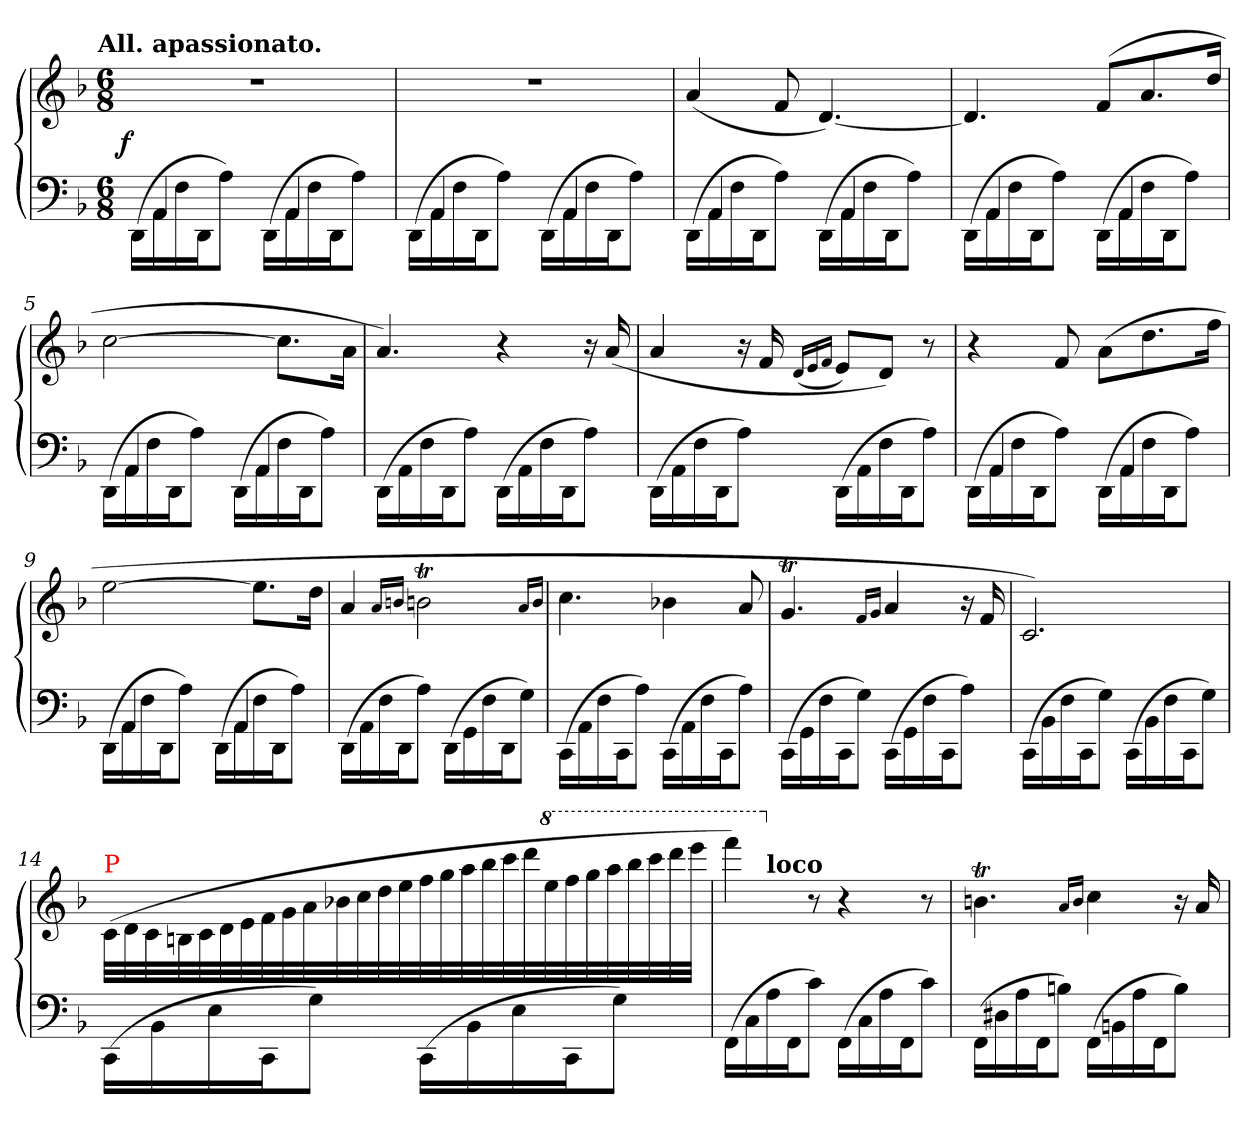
**kern	**kern	**dynam
*part1	*part1	*part1
*staff2	*staff1	*staff1/2
*clefF4	*clefG2	*
*k[b-]	*k[b-]	*
*d:	*d:	*
!!LO:TX:omd:t=All. apassionato.
*M6/8	*M6/8	*
*MM192	*MM192	*
=1	=1	=1
*^	*	*
!	!	!	!LO:DY:rj
(>16DD\LL	16ryy	2.r	f
16AA	4AA/	.	.
16F	.	.	.
16DDJ	.	.	.
8AJ)	.	.	.
.	16ryy	.	.
(16DD\LL	16ryy	.	.
16AA	4AA/	.	.
16F	.	.	.
16DDJ	.	.	.
8AJ)	.	.	.
.	16ryy	.	.
=2	=2	=2	=2
(>16DD\LL	16ryy	2.r	.
16AA	4AA/	.	.
16F	.	.	.
16DDJ	.	.	.
8AJ)	.	.	.
.	16ryy	.	.
(>16DD\LL	16ryy	.	.
16AA	4AA/	.	.
16F	.	.	.
16DDJ	.	.	.
8AJ)	.	.	.
.	16ryy	.	.
=3	=3	=3	=3
(>16DD\LL	16ryy	(<4a	.
16AA	4AA/	.	.
16F	.	.	.
16DDJ	.	.	.
8AJ)	.	8f	.
.	16ryy	.	.
(>16DD\LL	16ryy	[4.d)	.
16AA	4AA/	.	.
16F	.	.	.
16DDJ	.	.	.
8AJ)	.	.	.
.	16ryy	.	.
=4	=4	=4	=4
(>16DD\LL	16ryy	4.d]	.
16AA	4AA/	.	.
16F	.	.	.
16DDJ	.	.	.
8AJ)	.	.	.
.	16ryy	.	.
(>16DD\LL	16ryy	(>8fL	.
16AA	4AA/	.	.
16F	.	8.a	.
16DDJ	.	.	.
8AJ)	.	.	.
.	16ryy	16ddJk	.
=5	=5	=5	=5
(>16DD\LL	16ryy	[2cc	.
16AA	4AA/	.	.
16F	.	.	.
16DDJ	.	.	.
8AJ)	.	.	.
.	16ryy	.	.
(>16DD\LL	16ryy	.	.
16AA	4AA/	.	.
16F	.	8.ccL]	.
16DDJ	.	.	.
8AJ)	.	.	.
.	16ryy	16aJk	.
*v	*v	*	*
=6	=6	=6
(>16DD\LL	4.a)	.
16AA	.	.
16F	.	.
16DDJ	.	.
8AJ)	.	.
(>16DD\LL	4r	.
16AA	.	.
16F	.	.
16DDJ	.	.
8AJ)	16r	.
.	(>16a	.
=7	=7	=7
(>16DD\LL	4a	.
16AA	.	.
16F	.	.
16DDJ	.	.
8AJ)	16r	.
.	16f	.
.	(<16qqd/LL	.
.	16qqe	.
.	16qqfJJ	.
(>16DD\LL	8eL)	.
16AA	.	.
16F	8dJ)	.
16DDJ	.	.
8AJ)	8r	.
=8	=8	=8
*^	*	*
(>16DD\LL	16ryy	4r	.
16AA	4AA/	.	.
16F	.	.	.
16DDJ	.	.	.
8AJ)	.	8f	.
.	16ryy	.	.
(>16DD\LL	16ryy	(>8aL	.
16AA	4AA/	.	.
16F	.	8.dd	.
16DDJ	.	.	.
8AJ)	.	.	.
.	16ryy	16ffJk	.
=9	=9	=9	=9
(>16DD\LL	16ryy	[2ee	.
16AA	4AA/	.	.
16F	.	.	.
16DDJ	.	.	.
8AJ)	.	.	.
.	16ryy	.	.
(>16DD\LL	16ryy	.	.
16AA	4AA/	.	.
16F	.	8.eeL]	.
16DDJ	.	.	.
8AJ)	.	.	.
.	16ryy	16ddJk	.
*v	*v	*	*
=10	=10	=10
(>16DD\LL	4a	.
16AA	.	.
16F	.	.
16DDJ	.	.
.	16qqa/LL	.
.	16qqbnJJ	.
8AJ)	2bt	.
(>16DD\LL	.	.
16GG	.	.
16F	.	.
16DDJ	.	.
8GJ)	.	.
.	16qqaTTT/LL	.
.	16qqb/JJ	.
=11	=11	=11
(>16CC\LL	4.cc	.
16AA	.	.
16F	.	.
16CCJ	.	.
8AJ)	.	.
(>16CC\LL	4b-X	.
16AA	.	.
16F	.	.
16CCJ	.	.
8AJ)	8a	.
=12	=12	=12
(>16CC\LL	4.gT	.
16GG	.	.
16F	.	.
16CCJ	.	.
8GJ)	.	.
.	16qqfTTT/LL	.
.	16qqgJJ	.
(>16CC\LL	4a	.
16GG	.	.
16F	.	.
16CCJ	.	.
8AJ)	16r	.
.	16f	.
=13	=13	=13
(>16CC\LL	2.c)	.
16BB-	.	.
16F	.	.
16CCJ	.	.
8GJ)	.	.
(>16CC\LL	.	.
16BB-	.	.
16F	.	.
16CCJ	.	.
8GJ)	.	.
=14	=14	=14
*	*Xtuplet	*
!	!LO:TX:a:color=red:t=P	!
(>16CC\LL	(>112%3c\LLLL	.
.	112%3d!	.
.	112%3c!	.
16BB-	.	.
.	112%3Bn!	.
.	112%3c!	.
16E	.	.
.	112%3d!	.
.	112%3e!	.
16CCJ	112%3f!	.
.	112%3g!	.
.	112%3a!	.
8GJ)	.	.
.	112%3b-X!	.
.	112%3cc!	.
.	112%3dd!	.
.	112%3ee!	.
(>16CC\LL	112%3ff!	.
.	112%3gg!	.
.	112%3aa!	.
16BB-	.	.
.	112%3bb-!	.
.	112%3ccc!	.
16E	.	.
.	112%3ddd!	.
*	*8va	*
.	112%3eee!	.
16CCJ	112%3fff!	.
.	112%3ggg!	.
.	112%3aaa!	.
8GJ)	.	.
.	112%3bbb-!	.
.	112%3cccc!	.
.	112%3dddd!	.
.	112%3eeee!JJJJ	.
=15	=15	=15
*	*^	*
(>16FF\LL	4ffff)	8ryy	.
16C	.	.	.
!	!	!LO:TX:a:B:t=loco	!
16A	.	2ryy	.
16FFJ	.	.	.
*	*X8va	*	*
8cJ)	8r	.	.
(>16FF\LL	4r	.	.
16C	.	.	.
16A	.	.	.
16FFJ	.	.	.
8cJ)	8r	8ryy	.
*	*v	*v	*
=16	=16	=16
(>16FF\LL	4.bnt	.
16D#X	.	.
16A	.	.
16FFJ	.	.
8BnJ)	.	.
.	16qqa/LL	.
.	16qqbJJ	.
(>16FF\LL	4cc	.
16BBn	.	.
16A	.	.
16FFJ	.	.
8BJ)	16r	.
.	16a	.
=	=	=
*-	*-	*-
